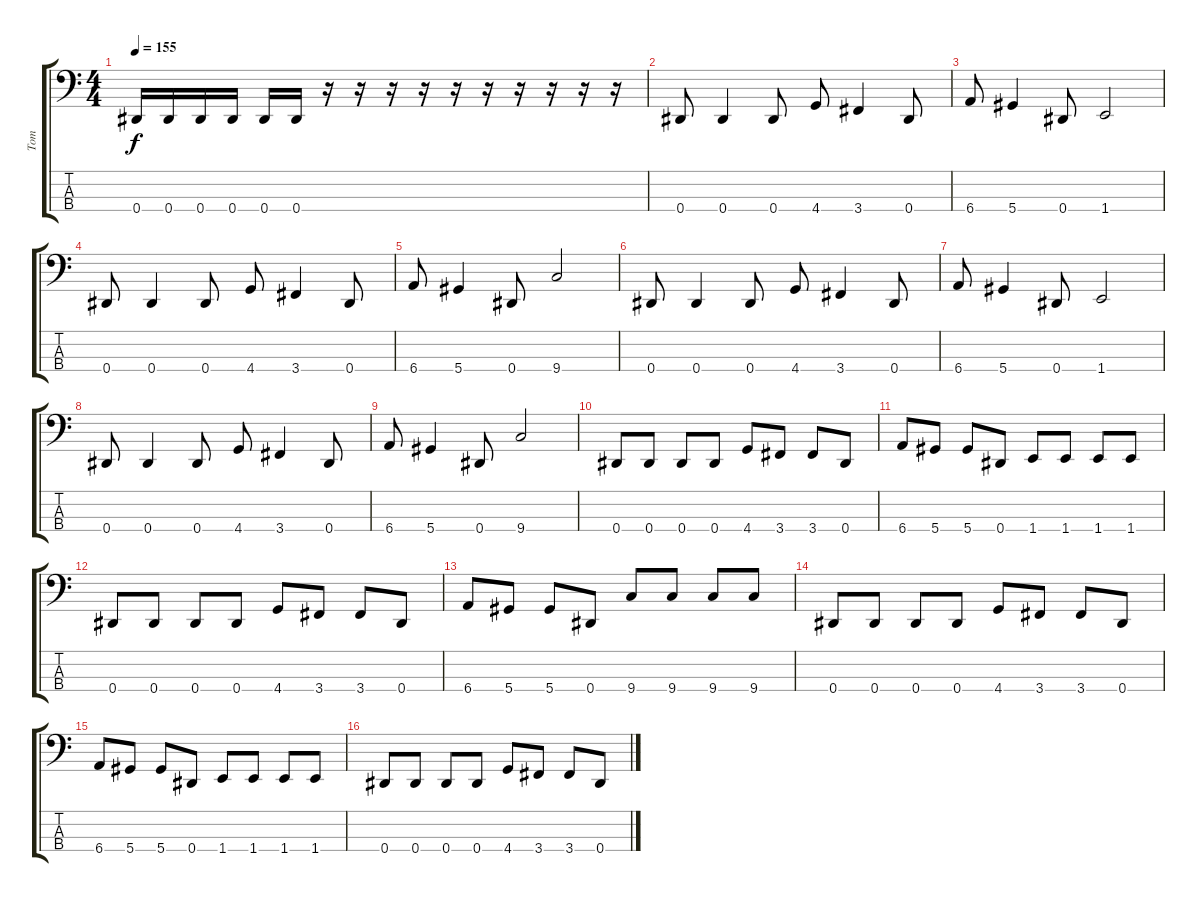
\track ("Tom" "Tom") {instrument electricbasspick}
\staff {score tabs}
\tuning (Gb2 Db2 Ab1 Eb1) {hide}
\ts (4 4)
\tempo 155
\clef f4
\ks c
0.4.16{dy f} 0.4.16 0.4.16 0.4.16 0.4.16 0.4.16 r.16 r.16 r.16 r.16 r.16 r.16 r.16 r.16 r.16 r.16 |
0.4.8 0.4.4 0.4.8 4.4.8 3.4.4 0.4.8 |
6.4.8 5.4.4 0.4.8 1.4.2 |
0.4.8 0.4.4 0.4.8 4.4.8 3.4.4 0.4.8 |
6.4.8 5.4.4 0.4.8 9.4.2 |
0.4.8 0.4.4 0.4.8 4.4.8 3.4.4 0.4.8 |
6.4.8 5.4.4 0.4.8 1.4.2 |
0.4.8 0.4.4 0.4.8 4.4.8 3.4.4 0.4.8 |
6.4.8 5.4.4 0.4.8 9.4.2 |
0.4.8 0.4.8 0.4.8 0.4.8 4.4.8 3.4.8 3.4.8 0.4.8 |
6.4.8 5.4.8 5.4.8 0.4.8 1.4.8 1.4.8 1.4.8 1.4.8 |
0.4.8 0.4.8 0.4.8 0.4.8 4.4.8 3.4.8 3.4.8 0.4.8 |
6.4.8 5.4.8 5.4.8 0.4.8 9.4.8 9.4.8 9.4.8 9.4.8 |
0.4.8 0.4.8 0.4.8 0.4.8 4.4.8 3.4.8 3.4.8 0.4.8 |
6.4.8 5.4.8 5.4.8 0.4.8 1.4.8 1.4.8 1.4.8 1.4.8 |
0.4.8 0.4.8 0.4.8 0.4.8 4.4.8 3.4.8 3.4.8 0.4.8
